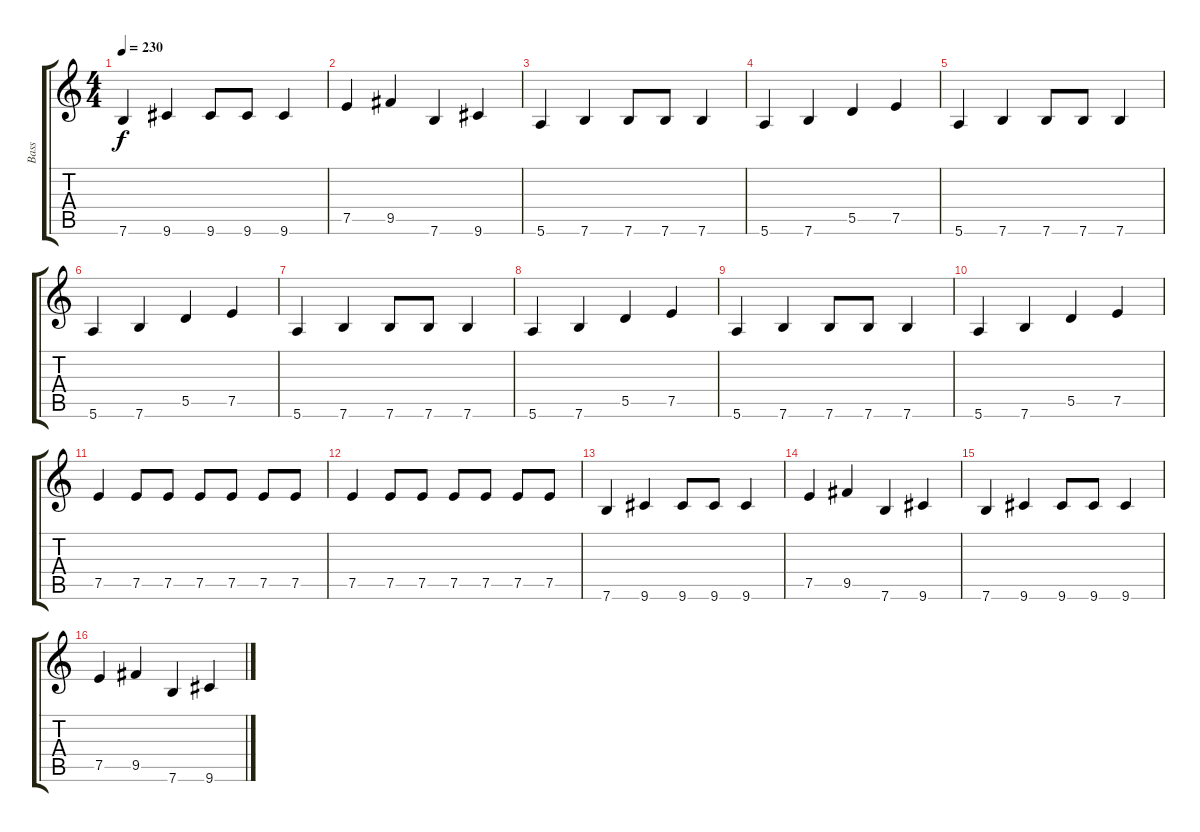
\track ("Bass" "Bass") {instrument electricbasspick}
\staff {score tabs}
\tuning (E4 B3 G3 D3 A2 E2) {hide}
\ts (4 4)
\tempo 230
\clef g2
\ks c
7.6.4{dy f} 9.6.4 9.6.8 9.6.8 9.6.4 |
7.5.4 9.5.4 7.6.4 9.6.4 |
5.6.4 7.6.4 7.6.8 7.6.8 7.6.4 |
5.6.4 7.6.4 5.5.4 7.5.4 |
5.6.4 7.6.4 7.6.8 7.6.8 7.6.4 |
5.6.4 7.6.4 5.5.4 7.5.4 |
5.6.4 7.6.4 7.6.8 7.6.8 7.6.4 |
5.6.4 7.6.4 5.5.4 7.5.4 |
5.6.4 7.6.4 7.6.8 7.6.8 7.6.4 |
5.6.4 7.6.4 5.5.4 7.5.4 |
7.5.4 7.5.8 7.5.8 7.5.8 7.5.8 7.5.8 7.5.8 |
7.5.4 7.5.8 7.5.8 7.5.8 7.5.8 7.5.8 7.5.8 |
7.6.4 9.6.4 9.6.8 9.6.8 9.6.4 |
7.5.4 9.5.4 7.6.4 9.6.4 |
7.6.4 9.6.4 9.6.8 9.6.8 9.6.4 |
7.5.4 9.5.4 7.6.4 9.6.4
